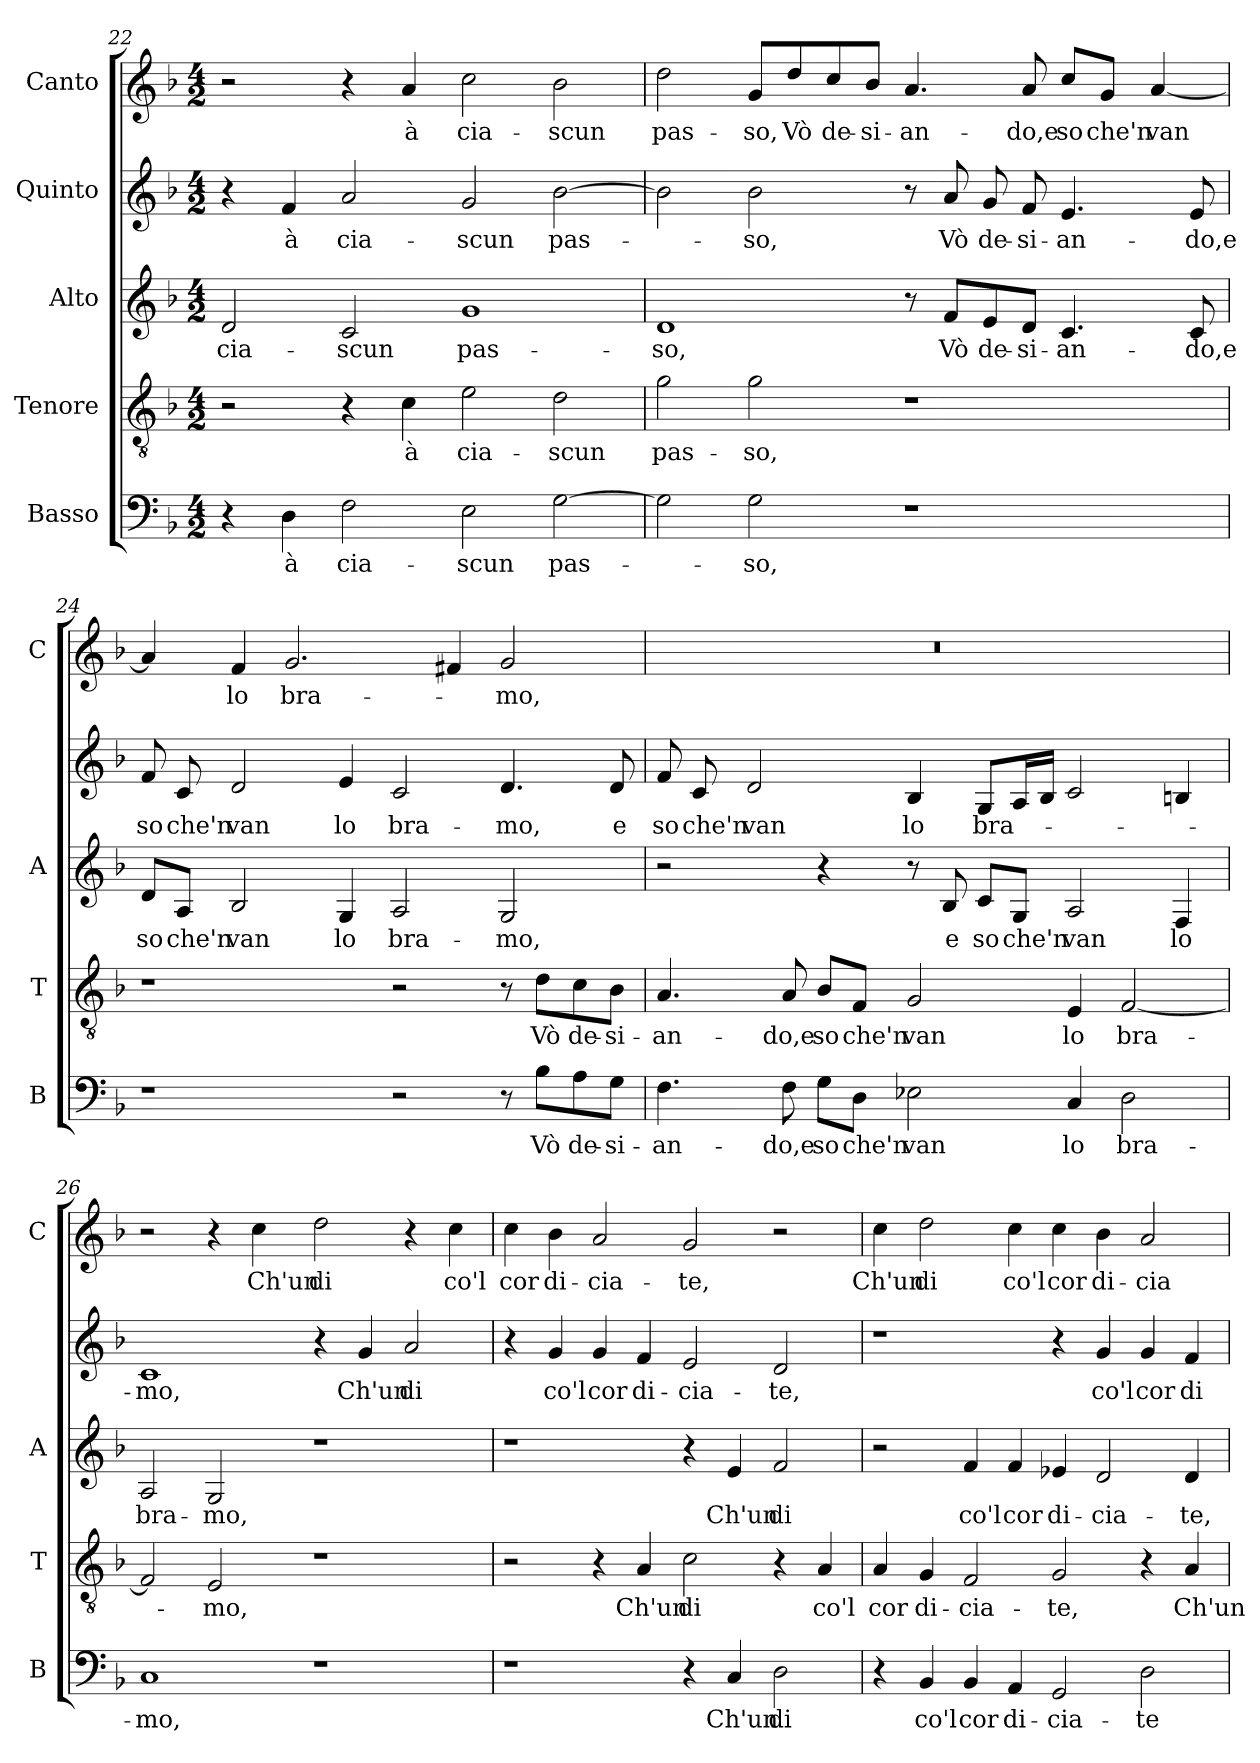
**kern	**text	**kern	**text	**kern	**text	**kern	**text	**kern	**text
*part5	*part5	*part4	*part4	*part3	*part3	*part2	*part2	*part1	*part1
*staff5	*staff5	*staff4	*staff4	*staff3	*staff3	*staff2	*staff2	*staff1	*staff1
*I"Basso	*	*I"Tenore	*	*I"Alto	*	*I"Quinto	*	*I"Canto	*
*I'B	*	*I'T	*	*I'A	*	*	*	*I'C	*
*clefF4	*	*clefGv2	*	*clefG2	*	*clefG2	*	*clefG2	*
*k[b-]	*	*k[b-]	*	*k[b-]	*	*k[b-]	*	*k[b-]	*
*F:	*	*F:	*	*F:	*	*F:	*	*F:	*
*M4/2	*	*M4/2	*	*M4/2	*	*M4/2	*	*M4/2	*
=22	=22	=22	=22	=22	=22	=22	=22	=22	=22
!	!	!	!	!	!LO:LY:b	!	!	!	!
4r	.	2r	.	2d/	cia-	4r	.	2r	.
!	!LO:LY:b	!	!	!	!	!	!LO:LY:b	!	!
4D\	à	.	.	.	.	4f/	à	.	.
!	!LO:LY:b	!	!	!	!LO:LY:b	!	!LO:LY:b	!	!
2F\	cia-	4r	.	2c/	-scun	2a/	cia-	4r	.
!	!	!	!LO:LY:b	!	!	!	!	!	!LO:LY:b
.	.	4c\	à	.	.	.	.	4a/	à
!	!LO:LY:b	!	!LO:LY:b	!	!LO:LY:b	!	!LO:LY:b	!	!LO:LY:b
2E\	-scun	2e\	cia-	1g	pas-	2g/	-scun	2cc\	cia-
!	!LO:LY:b	!	!LO:LY:b	!	!	!	!LO:LY:b	!	!LO:LY:b
[2G\	pas-	2d\	-scun	.	.	[2b-\	pas-	2b-\	-scun
=23	=23	=23	=23	=23	=23	=23	=23	=23	=23
!	!	!	!LO:LY:b	!	!LO:LY:b	!	!	!	!LO:LY:b
2G\]	.	2g\	pas-	1d	-so,	2b-\]	.	2dd\	pas-
!	!LO:LY:b	!	!LO:LY:b	!	!	!	!LO:LY:b	!	!LO:LY:b
2G\	-so,	2g\	-so,	.	.	2b-\	-so,	8g/L	-so,
!	!	!	!	!	!	!	!	!	!LO:LY:b
.	.	.	.	.	.	.	.	8dd/	Vò
!	!	!	!	!	!	!	!	!	!LO:LY:b
.	.	.	.	.	.	.	.	8cc/	de-
!	!	!	!	!	!	!	!	!	!LO:LY:b
.	.	.	.	.	.	.	.	8b-/J	-si-
!	!	!	!	!	!	!	!	!	!LO:LY:b
1r	.	1r	.	8r	.	8r	.	4.a/	-an-
!	!	!	!	!	!LO:LY:b	!	!LO:LY:b	!	!
.	.	.	.	8f/L	Vò	8a/	Vò	.	.
!	!	!	!	!	!LO:LY:b	!	!LO:LY:b	!	!
.	.	.	.	8e/	de-	8g/	de-	.	.
!	!	!	!	!	!LO:LY:b	!	!LO:LY:b	!	!LO:LY:b
.	.	.	.	8d/J	-si-	8f/	-si-	8a/	-do,e
!	!	!	!	!	!LO:LY:b	!	!LO:LY:b	!	!LO:LY:b
.	.	.	.	4.c/	-an-	4.e/	-an-	8cc/L	so
!	!	!	!	!	!	!	!	!	!LO:LY:b
.	.	.	.	.	.	.	.	8g/J	che'n
!	!	!	!	!	!	!	!	!	!LO:LY:b
.	.	.	.	.	.	.	.	[4a/	van
!	!	!	!	!	!LO:LY:b	!	!LO:LY:b	!	!
.	.	.	.	8c/	-do,e	8e/	-do,e	.	.
!!LO:LB:g=z
=24	=24	=24	=24	=24	=24	=24	=24	=24	=24
!	!	!	!	!	!LO:LY:b	!	!LO:LY:b	!	!
1r	.	1r	.	8d/L	so	8f/	so	4a/]	.
!	!	!	!	!	!LO:LY:b	!	!LO:LY:b	!	!
.	.	.	.	8A/J	che'n	8c/	che'n	.	.
!	!	!	!	!	!LO:LY:b	!	!LO:LY:b	!	!LO:LY:b
.	.	.	.	2B-/	van	2d/	van	4f/	lo
!	!	!	!	!	!	!	!	!	!LO:LY:b
.	.	.	.	.	.	.	.	2.g/	bra-
!	!	!	!	!	!LO:LY:b	!	!LO:LY:b	!	!
.	.	.	.	4G/	lo	4e/	lo	.	.
!	!	!	!	!	!LO:LY:b	!	!LO:LY:b	!	!
2r	.	2r	.	2A/	bra-	2c/	bra-	.	.
.	.	.	.	.	.	.	.	4f#X/	.
!	!	!	!	!	!LO:LY:b	!	!LO:LY:b	!	!LO:LY:b
8r	.	8r	.	2G/	-mo,	4.d/	-mo,	2g/	-mo,
!	!LO:LY:b	!	!LO:LY:b	!	!	!	!	!	!
8B-\L	Vò	8d\L	Vò	.	.	.	.	.	.
!	!LO:LY:b	!	!LO:LY:b	!	!	!	!	!	!
8A\	de-	8c\	de-	.	.	.	.	.	.
!	!LO:LY:b	!	!LO:LY:b	!	!	!	!LO:LY:b	!	!
8G\J	-si-	8B-\J	-si-	.	.	8d/	e	.	.
=25	=25	=25	=25	=25	=25	=25	=25	=25	=25
!	!LO:LY:b	!	!LO:LY:b	!	!	!	!LO:LY:b	!	!
4.F\	-an-	4.A/	-an-	2r	.	8f/	so	0r	.
!	!	!	!	!	!	!	!LO:LY:b	!	!
.	.	.	.	.	.	8c/	che'n	.	.
!	!	!	!	!	!	!	!LO:LY:b	!	!
.	.	.	.	.	.	2d/	van	.	.
!	!LO:LY:b	!	!LO:LY:b	!	!	!	!	!	!
8F\	-do,e	8A/	-do,e	.	.	.	.	.	.
!	!LO:LY:b	!	!LO:LY:b	!	!	!	!	!	!
8G\L	so	8B-/L	so	4r	.	.	.	.	.
!	!LO:LY:b	!	!LO:LY:b	!	!	!	!	!	!
8D\J	che'n	8F/J	che'n	.	.	.	.	.	.
!	!LO:LY:b	!	!LO:LY:b	!	!	!	!LO:LY:b	!	!
2E-X\	van	2G/	van	8r	.	4B-/	lo	.	.
!	!	!	!	!	!LO:LY:b	!	!	!	!
.	.	.	.	8B-/	e	.	.	.	.
!	!	!	!	!	!LO:LY:b	!	!LO:LY:b	!	!
.	.	.	.	8c/L	so	8G/L	bra-	.	.
!	!	!	!	!	!LO:LY:b	!	!	!	!
.	.	.	.	8G/J	che'n	16A/L	.	.	.
.	.	.	.	.	.	16B-/JJ	.	.	.
!	!LO:LY:b	!	!LO:LY:b	!	!LO:LY:b	!	!	!	!
4C/	lo	4E/	lo	2A/	van	2c/	.	.	.
!	!LO:LY:b	!	!LO:LY:b	!	!	!	!	!	!
2D\	bra-	[2F/	bra-	.	.	.	.	.	.
!	!	!	!	!	!LO:LY:b	!	!	!	!
.	.	.	.	4F/	lo	4Bn/	.	.	.
=26	=26	=26	=26	=26	=26	=26	=26	=26	=26
!	!LO:LY:b	!	!	!	!LO:LY:b	!	!LO:LY:b	!	!
1C	-mo,	2F/]	.	2A/	bra-	1c	-mo,	2r	.
!	!	!	!LO:LY:b	!	!LO:LY:b	!	!	!	!
.	.	2E/	-mo,	2G/	-mo,	.	.	4r	.
!	!	!	!	!	!	!	!	!	!LO:LY:b
.	.	.	.	.	.	.	.	4cc\	Ch'un
!	!	!	!	!	!	!	!	!	!LO:LY:b
1r	.	1r	.	1r	.	4r	.	2dd\	di
!	!	!	!	!	!	!	!LO:LY:b	!	!
.	.	.	.	.	.	4g/	Ch'un	.	.
!	!	!	!	!	!	!	!LO:LY:b	!	!
.	.	.	.	.	.	2a/	di	4r	.
!	!	!	!	!	!	!	!	!	!LO:LY:b
.	.	.	.	.	.	.	.	4cc\	co'l
!!LO:PB:g=z
=27	=27	=27	=27	=27	=27	=27	=27	=27	=27
!	!	!	!	!	!	!	!	!	!LO:LY:b
1r	.	2r	.	1r	.	4r	.	4cc\	cor
!	!	!	!	!	!	!	!LO:LY:b	!	!LO:LY:b
.	.	.	.	.	.	4g/	co'l	4b-\	di-
!	!	!	!	!	!	!	!LO:LY:b	!	!LO:LY:b
.	.	4r	.	.	.	4g/	cor	2a/	-cia-
!	!	!	!LO:LY:b	!	!	!	!LO:LY:b	!	!
.	.	4A/	Ch'un	.	.	4f/	di-	.	.
!	!	!	!LO:LY:b	!	!	!	!LO:LY:b	!	!LO:LY:b
4r	.	2c\	di	4r	.	2e/	-cia-	2g/	-te,
!	!LO:LY:b	!	!	!	!LO:LY:b	!	!	!	!
4C/	Ch'un	.	.	4e/	Ch'un	.	.	.	.
!	!LO:LY:b	!	!	!	!LO:LY:b	!	!LO:LY:b	!	!
2D\	di	4r	.	2f/	di	2d/	-te,	2r	.
!	!	!	!LO:LY:b	!	!	!	!	!	!
.	.	4A/	co'l	.	.	.	.	.	.
=28	=28	=28	=28	=28	=28	=28	=28	=28	=28
!	!	!	!LO:LY:b	!	!	!	!	!	!LO:LY:b
4r	.	4A/	cor	2r	.	1r	.	4cc\	Ch'un
!	!LO:LY:b	!	!LO:LY:b	!	!	!	!	!	!LO:LY:b
4BB-/	co'l	4G/	di-	.	.	.	.	2dd\	di
!	!LO:LY:b	!	!LO:LY:b	!	!LO:LY:b	!	!	!	!
4BB-/	cor	2F/	-cia-	4f/	co'l	.	.	.	.
!	!LO:LY:b	!	!	!	!LO:LY:b	!	!	!	!LO:LY:b
4AA/	di-	.	.	4f/	cor	.	.	4cc\	co'l
!	!LO:LY:b	!	!LO:LY:b	!	!LO:LY:b	!	!	!	!LO:LY:b
2GG/	-cia-	2G/	-te,	4e-X/	di-	4r	.	4cc\	cor
!	!	!	!	!	!LO:LY:b	!	!LO:LY:b	!	!LO:LY:b
.	.	.	.	2d/	-cia-	4g/	co'l	4b-\	di-
!	!LO:LY:b	!	!	!	!	!	!LO:LY:b	!	!LO:LY:b
2D\	-te	4r	.	.	.	4g/	cor	2a/	-cia-
!	!	!	!LO:LY:b	!	!LO:LY:b	!	!LO:LY:b	!	!
.	.	4A/	Ch'un	4d/	-te,	4f/	di-	.	.
=	=	=	=	=	=	=	=	=	=
*-	*-	*-	*-	*-	*-	*-	*-	*-	*-
